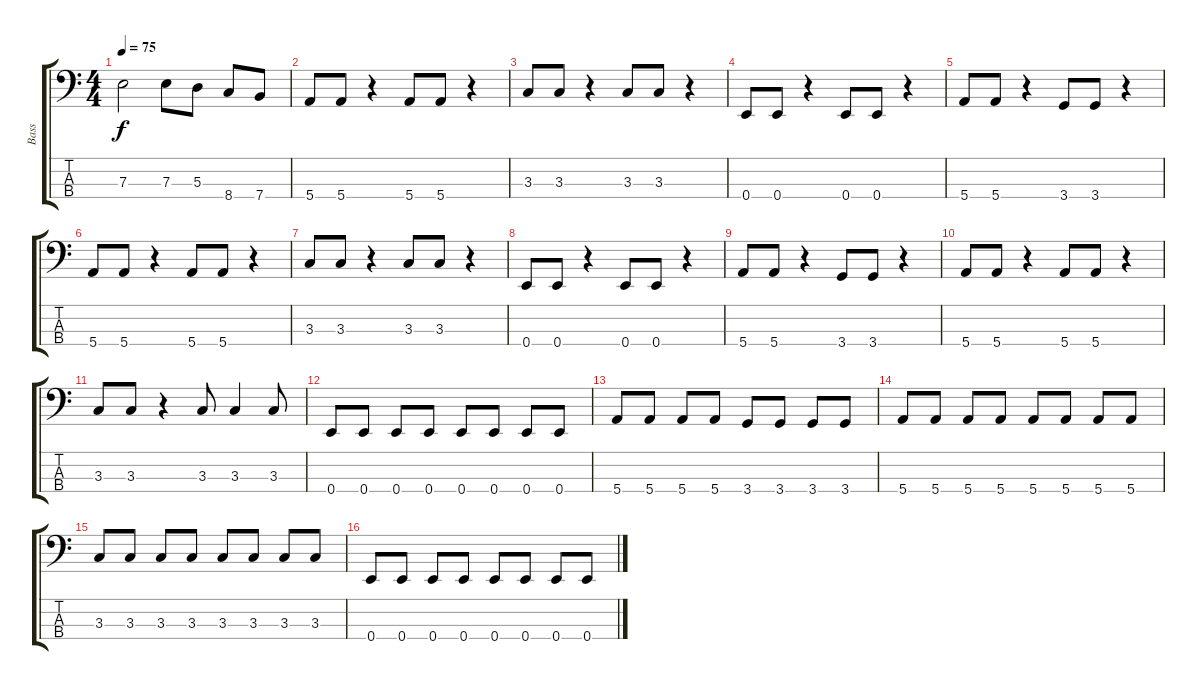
\track ("Bass" "Bass") {instrument electricbassfinger}
\staff {score tabs}
\tuning (G2 D2 A1 E1) {hide}
\ts (4 4)
\tempo 75
\clef f4
\ks c
7.3{t}.2{dy f volume 4} 7.3.8{volume 16} 5.3.8 8.4.8 7.4.8 |
5.4.8 5.4.8 r.4 5.4.8 5.4.8 r.4 |
3.3.8 3.3.8 r.4 3.3.8 3.3.8 r.4 |
0.4.8 0.4.8 r.4 0.4.8 0.4.8 r.4 |
5.4.8 5.4.8 r.4 3.4.8 3.4.8 r.4 |
5.4.8 5.4.8 r.4 5.4.8 5.4.8 r.4 |
3.3.8 3.3.8 r.4 3.3.8 3.3.8 r.4 |
0.4.8 0.4.8 r.4 0.4.8 0.4.8 r.4 |
5.4.8 5.4.8 r.4 3.4.8 3.4.8 r.4 |
5.4.8 5.4.8 r.4 5.4.8 5.4.8 r.4 |
3.3.8 3.3.8 r.4 3.3.8 3.3.4 3.3.8 |
0.4.8 0.4.8 0.4.8 0.4.8 0.4.8 0.4.8 0.4.8 0.4.8 |
5.4.8 5.4.8 5.4.8 5.4.8 3.4.8 3.4.8 3.4.8 3.4.8 |
5.4.8 5.4.8 5.4.8 5.4.8 5.4.8 5.4.8 5.4.8 5.4.8 |
3.3.8 3.3.8 3.3.8 3.3.8 3.3.8 3.3.8 3.3.8 3.3.8 |
0.4.8 0.4.8 0.4.8 0.4.8 0.4.8 0.4.8 0.4.8 0.4.8
